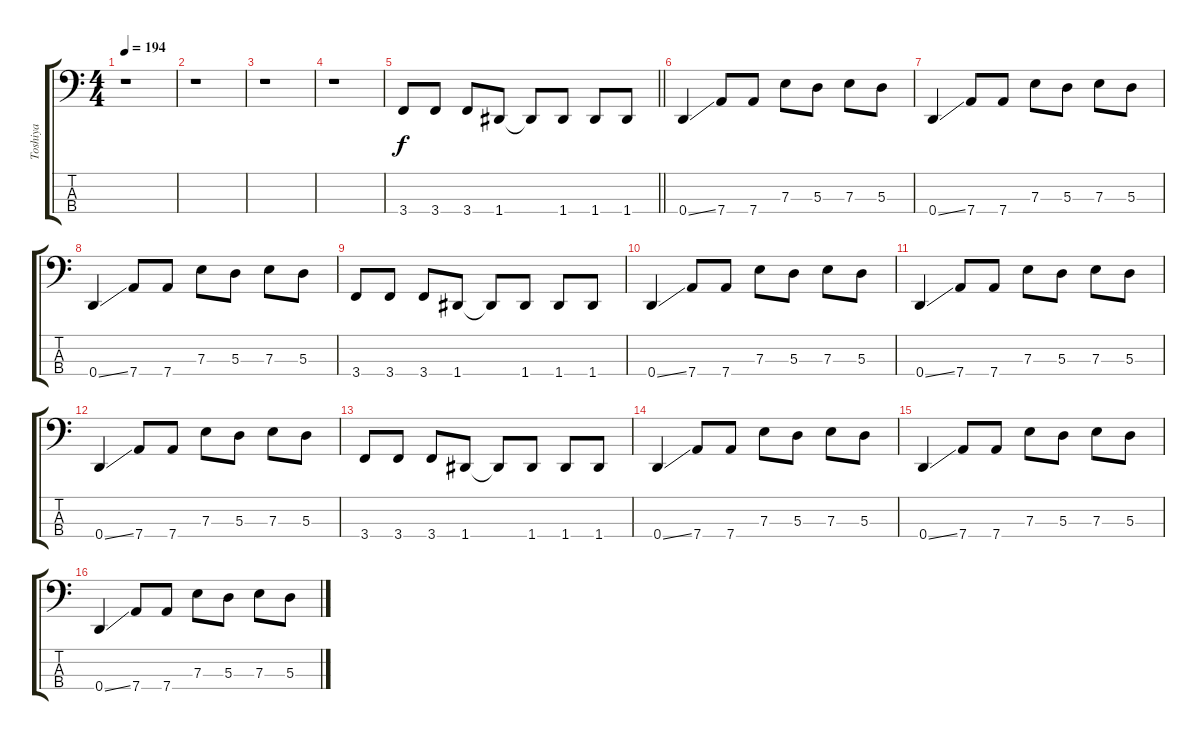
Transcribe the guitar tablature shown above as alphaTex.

\track ("Toshiya" "Toshiya") {instrument electricbasspick}
\staff {score tabs}
\tuning (G2 D2 A1 D1) {hide}
\ts (4 4)
\tempo 194
\clef f4
\ks c
r.1{dy f instrument electricbasspick} |
r.1 |
r.1 |
r.1 |
\barLineRight lightlight
3.4.8 3.4.8 3.4.8 1.4.8 1.4{t}.8 1.4.8 1.4.8 1.4.8 |
0.4{ss}.4 7.4.8 7.4.8 7.3.8 5.3.8 7.3.8 5.3.8 |
0.4{ss}.4 7.4.8 7.4.8 7.3.8 5.3.8 7.3.8 5.3.8 |
0.4{ss}.4 7.4.8 7.4.8 7.3.8 5.3.8 7.3.8 5.3.8 |
3.4.8 3.4.8 3.4.8 1.4.8 1.4{t}.8 1.4.8 1.4.8 1.4.8 |
0.4{ss}.4 7.4.8 7.4.8 7.3.8 5.3.8 7.3.8 5.3.8 |
0.4{ss}.4 7.4.8 7.4.8 7.3.8 5.3.8 7.3.8 5.3.8 |
0.4{ss}.4 7.4.8 7.4.8 7.3.8 5.3.8 7.3.8 5.3.8 |
3.4.8 3.4.8 3.4.8 1.4.8 1.4{t}.8 1.4.8 1.4.8 1.4.8 |
0.4{ss}.4 7.4.8 7.4.8 7.3.8 5.3.8 7.3.8 5.3.8 |
0.4{ss}.4 7.4.8 7.4.8 7.3.8 5.3.8 7.3.8 5.3.8 |
0.4{ss}.4 7.4.8 7.4.8 7.3.8 5.3.8 7.3.8 5.3.8
